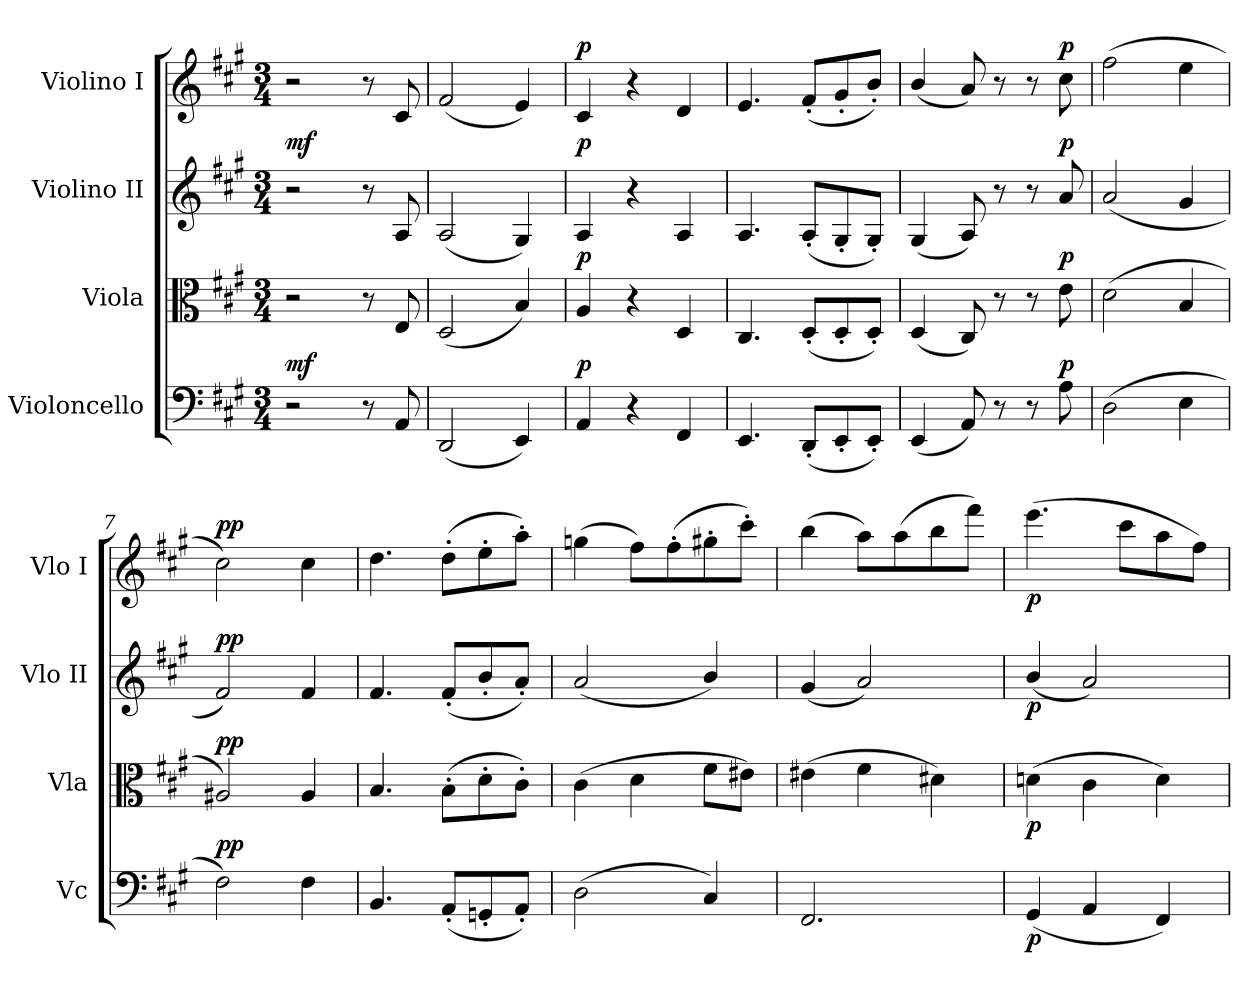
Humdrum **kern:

**kern	**dynam	**kern	**dynam	**kern	**dynam	**kern	**dynam
*part4	*part4	*part3	*part3	*part2	*part2	*part1	*part1
*staff4	*staff4	*staff3	*staff3	*staff2	*staff2	*staff1	*staff1
*I"Violoncello	*	*I"Viola	*	*I"Violino II	*	*I"Violino I	*
*I'Vc	*	*I'Vla	*	*I'Vlo II	*	*I'Vlo I	*
*clefF4	*	*clefC3	*	*clefG2	*	*clefG2	*
*k[f#c#g#]	*	*k[f#c#g#]	*	*k[f#c#g#]	*	*k[f#c#g#]	*
*M3/4	*	*M3/4	*	*M3/4	*	*M3/4	*
=1	=1	=1	=1	=1	=1	=1	=1
!	!LO:DY:a	!	!	!	!LO:DY:a	!	!
2r	mf	2r	.	2r	mf	2r	.
8r	.	8r	.	8r	.	8r	.
8AA/	.	8E/	.	8A/	.	8c#/	.
=2	=2	=2	=2	=2	=2	=2	=2
(2DD/	.	(2D/	.	(2A/	.	(2f#/	.
4EE/)	.	4B/)	.	4G#/)	.	4e/)	.
=3	=3	=3	=3	=3	=3	=3	=3
!	!LO:DY:a	!	!LO:DY:a	!	!LO:DY:a	!	!LO:DY:a
4AA/	p	4A/	p	4A/	p	4c#/	p
4r	.	4r	.	4r	.	4r	.
4FF#/	.	4D/	.	4A/	.	4d/	.
=4	=4	=4	=4	=4	=4	=4	=4
4.EE/	.	4.C#/	.	4.A/	.	4.e/	.
(8DD'/L	.	(8D'/L	.	(8A'/L	.	(8f#'/L	.
8EE'/	.	8D'/	.	8G#'/	.	8g#'/	.
8EE'/J)	.	8D'/J)	.	8G#'/J)	.	8b'/J)	.
=5	=5	=5	=5	=5	=5	=5	=5
(4EE/	.	(4D/	.	(4G#/	.	(4b/	.
8AA/)	.	8C#/)	.	8A/)	.	8a/)	.
8r	.	8r	.	8r	.	8r	.
8r	.	8r	.	8r	.	8r	.
!	!LO:DY:a	!	!LO:DY:a	!	!LO:DY:a	!	!LO:DY:a
8A\	p	8e\	p	8a/	p	8cc#\	p
=6	=6	=6	=6	=6	=6	=6	=6
(2D\	.	(2d\	.	(2a/	.	(2ff#\	.
4E\	.	4B/	.	4g#/	.	4ee\	.
=7	=7	=7	=7	=7	=7	=7	=7
!	!LO:DY:a	!	!LO:DY:a	!	!LO:DY:a	!	!LO:DY:a
2F#\)	pp	2A#X/)	pp	2f#/)	pp	2cc#\)	pp
4F#\	.	4A#/	.	4f#/	.	4cc#\	.
=8	=8	=8	=8	=8	=8	=8	=8
4.BB/	.	4.B/	.	4.f#/	.	4.dd\	.
(8AA'/L	.	(8B'\L	.	(8f#'/L	.	(8dd'\L	.
8GGn'/	.	8d'\	.	8b'/	.	8ee'\	.
8AA'/J)	.	8c#'\J)	.	8a'/J)	.	8aa'\J)	.
=9	=9	=9	=9	=9	=9	=9	=9
(2D\	.	(4c#\	.	(2a/	.	(4ggn\	.
.	.	4d\	.	.	.	8ff#\L)	.
.	.	.	.	.	.	(8ff#'\	.
4C#/)	.	8f#\L	.	4b/)	.	8gg#X'\	.
.	.	8e#X\J)	.	.	.	8ccc#'\J)	.
=10	=10	=10	=10	=10	=10	=10	=10
2.FF#/	.	(4e#X\	.	(4g#/	.	(4bb\	.
.	.	4f#\	.	2a/)	.	8aa\L)	.
.	.	.	.	.	.	(8aa\	.
.	.	4d#X\)	.	.	.	8bb\	.
.	.	.	.	.	.	8fff#\J)	.
=11	=11	=11	=11	=11	=11	=11	=11
!	!LO:DY:b	!	!LO:DY:b	!	!LO:DY:b	!	!LO:DY:b
(4GG#/	p	(4dn\	p	(4b/	p	(4.eee\	p
4AA/	.	4c#\	.	2a/)	.	.	.
.	.	.	.	.	.	8ccc#\L	.
4FF#/)	.	4d\)	.	.	.	8aa\	.
.	.	.	.	.	.	8ff#\J)	.
=	=	=	=	=	=	=	=
*-	*-	*-	*-	*-	*-	*-	*-
